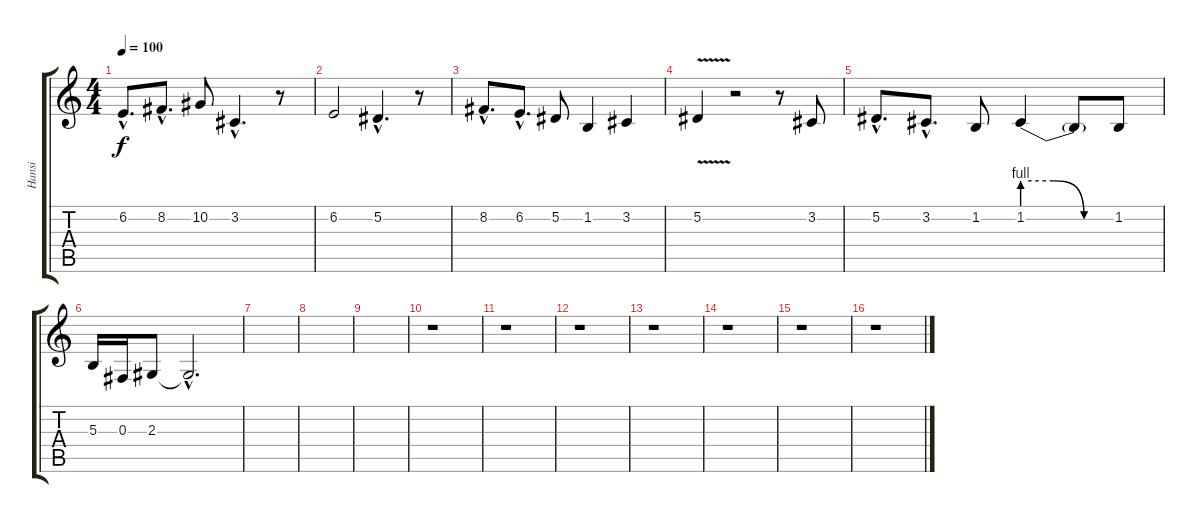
\track ("Hansi" "Hansi") {instrument violin}
\staff {score tabs}
\tuning (Eb4 Bb3 Gb3 Db3 Ab2 Eb2) {hide}
\ts (4 4)
\tempo 100
\clef g2
\ks c
6.2{hac}.8{d dy f} 8.2{hac}.8{d} 10.2.8 3.2{hac}.4{d} r.8 |
6.2.2 5.2{hac}.4{d} r.8 |
8.2{hac}.8{d} 6.2{hac}.8{d} 5.2.8 1.2.4 3.2.4 |
5.2{v}.4 r.2 r.8 3.2.8 |
5.2{hac}.8{d} 3.2{hac}.8{d} 1.2.8 1.2{be (custom 0 4 20 4 40 0 60 0)}.4 1.2{t}.8 1.2.8 |
5.3.16 0.3.16 2.3.8 2.3{hac t}.2{d} |
|
|
|
r.1 |
r.1 |
r.1 |
r.1 |
r.1 |
r.1 |
r.1
